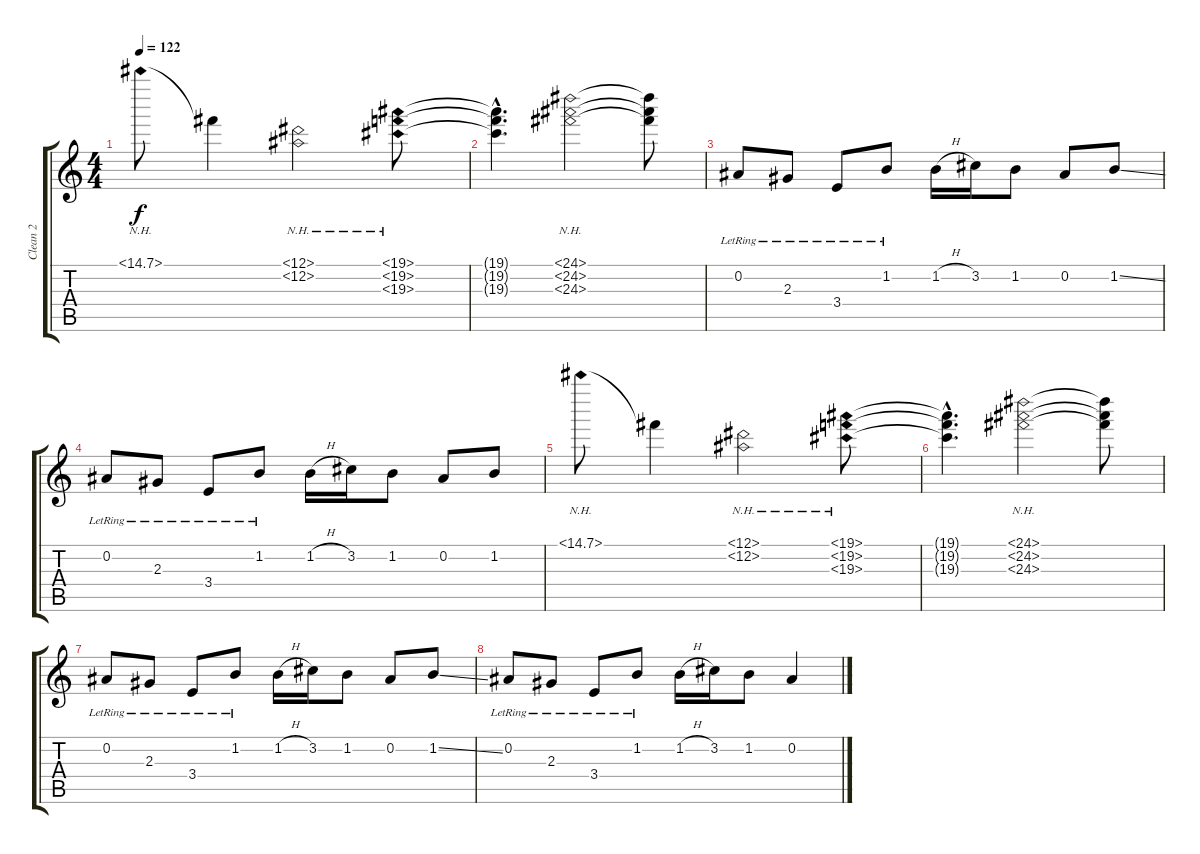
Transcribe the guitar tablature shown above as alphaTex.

\track ("Clean 2" "Clean 2") {instrument acousticguitarsteel}
\staff {score tabs}
\tuning (Eb4 Bb3 Gb3 Db3 Ab2 Eb2) {hide}
\ts (4 4)
\tempo 122
\clef g2
\ks c
15.1{nh}.8{dy f} 15.1{t}.4 (12.1{nh} 12.2{nh}).2 (19.1{nh} 19.2{nh} 19.3{nh}).8 |
(19.1{hac t} 19.2{hac t} 19.3{hac t}).4{d} (24.1{nh} 24.2{nh} 24.3{nh}).2 (24.1{t} 24.2{t} 24.3{t}).8 |
0.2{lr}.8 2.3{lr}.8 3.4{lr}.8 1.2{lr}.8 1.2{h}.16 3.2.16 1.2.8 0.2.8 1.2{ss}.8 |
0.2{lr}.8 2.3{lr}.8 3.4{lr}.8 1.2{lr}.8 1.2{h}.16 3.2.16 1.2.8 0.2.8 1.2.8 |
15.1{nh}.8 15.1{t}.4 (12.1{nh} 12.2{nh}).2 (19.1{nh} 19.2{nh} 19.3{nh}).8 |
(19.1{hac t} 19.2{hac t} 19.3{hac t}).4{d} (24.1{nh} 24.2{nh} 24.3{nh}).2 (24.1{t} 24.2{t} 24.3{t}).8 |
0.2{lr}.8 2.3{lr}.8 3.4{lr}.8 1.2{lr}.8 1.2{h}.16 3.2.16 1.2.8 0.2.8 1.2{ss}.8 |
0.2{lr}.8 2.3{lr}.8 3.4{lr}.8 1.2{lr}.8 1.2{h}.16 3.2.16 1.2.8 0.2.4
